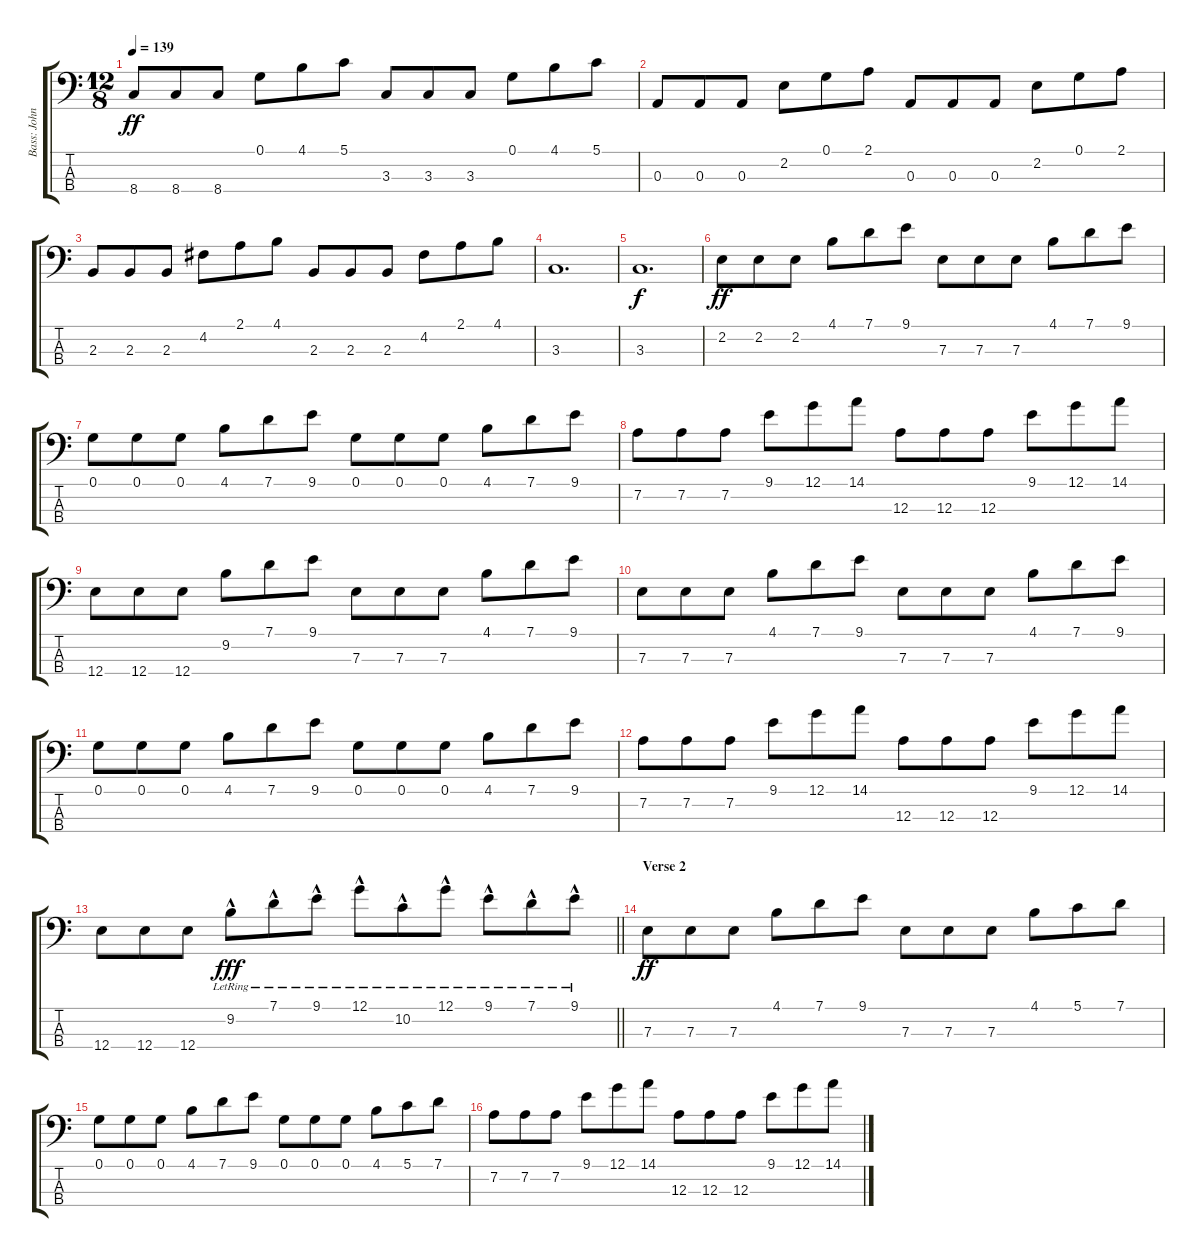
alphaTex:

\track ("Bass: John Lodge" "Bass: John") {instrument electricbassfinger}
\staff {score tabs}
\tuning (G2 D2 A1 E1) {hide}
\ts (12 8)
\tempo 139
\clef f4
\ks c
8.4.8{dy ff} 8.4.8 8.4.8 0.1.8 4.1.8 5.1.8 3.3.8 3.3.8 3.3.8 0.1.8 4.1.8 5.1.8 |
0.3.8 0.3.8 0.3.8 2.2.8 0.1.8 2.1.8 0.3.8 0.3.8 0.3.8 2.2.8 0.1.8 2.1.8 |
2.3.8 2.3.8 2.3.8 4.2.8 2.1.8 4.1.8 2.3.8 2.3.8 2.3.8 4.2.8 2.1.8 4.1.8 |
3.3.1{d} |
3.3.1{d dy f} |
2.2.8{dy ff} 2.2.8 2.2.8 4.1.8 7.1.8 9.1.8 7.3.8 7.3.8 7.3.8 4.1.8 7.1.8 9.1.8 |
0.1.8 0.1.8 0.1.8 4.1.8 7.1.8 9.1.8 0.1.8 0.1.8 0.1.8 4.1.8 7.1.8 9.1.8 |
7.2.8 7.2.8 7.2.8 9.1.8 12.1.8 14.1.8 12.3.8 12.3.8 12.3.8 9.1.8 12.1.8 14.1.8 |
12.4.8 12.4.8 12.4.8 9.2.8 7.1.8 9.1.8 7.3.8 7.3.8 7.3.8 4.1.8 7.1.8 9.1.8 |
7.3.8 7.3.8 7.3.8 4.1.8 7.1.8 9.1.8 7.3.8 7.3.8 7.3.8 4.1.8 7.1.8 9.1.8 |
0.1.8 0.1.8 0.1.8 4.1.8 7.1.8 9.1.8 0.1.8 0.1.8 0.1.8 4.1.8 7.1.8 9.1.8 |
7.2.8 7.2.8 7.2.8 9.1.8 12.1.8 14.1.8 12.3.8 12.3.8 12.3.8 9.1.8 12.1.8 14.1.8 |
\barLineRight lightlight
12.4.8 12.4.8 12.4.8 9.2{hac lr}.8{dy fff} 7.1{hac lr}.8 9.1{hac lr}.8 12.1{hac lr}.8 10.2{hac lr}.8 12.1{hac lr}.8 9.1{hac lr}.8 7.1{hac lr}.8 9.1{hac lr}.8 |
\section ("" "Verse 2")
7.3.8{dy ff} 7.3.8 7.3.8 4.1.8 7.1.8 9.1.8 7.3.8 7.3.8 7.3.8 4.1.8 5.1.8 7.1.8 |
0.1.8 0.1.8 0.1.8 4.1.8 7.1.8 9.1.8 0.1.8 0.1.8 0.1.8 4.1.8 5.1.8 7.1.8 |
7.2.8 7.2.8 7.2.8 9.1.8 12.1.8 14.1.8 12.3.8 12.3.8 12.3.8 9.1.8 12.1.8 14.1.8
